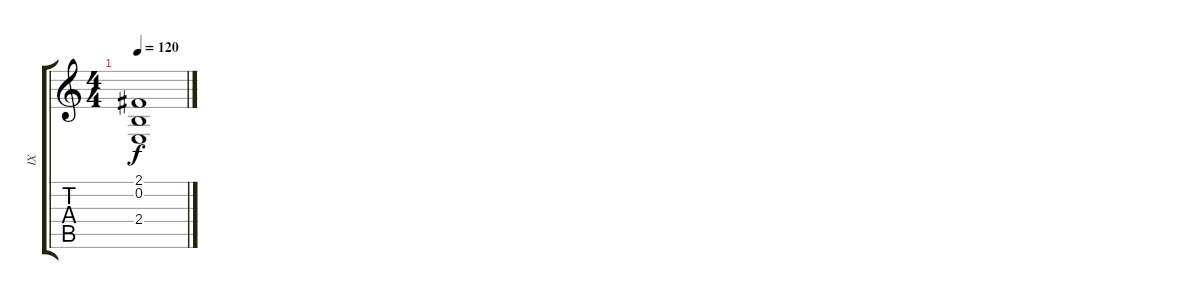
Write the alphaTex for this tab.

\track ("IX" "IX") {instrument oboe}
\staff {score tabs}
\tuning (E4 B3 G3 D3 A2 E2) {hide}
\ts (4 4)
\tempo 120
\clef g2
\ks c
(2.1 0.2 2.4).1{dy f}
